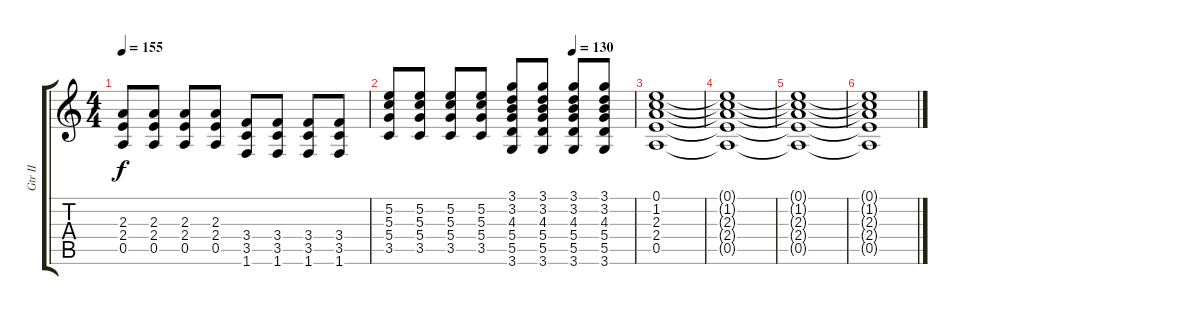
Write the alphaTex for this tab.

\track ("Gtr II" "Gtr II") {instrument overdrivenguitar}
\staff {score tabs}
\tuning (E4 B3 G3 D3 A2 E2) {hide}
\ts (4 4)
\tempo 155
\clef g2
\ks c
(2.3 2.4 0.5).8{dy f} (2.3 2.4 0.5).8 (2.3 2.4 0.5).8 (2.3 2.4 0.5).8 (3.4 3.5 1.6).8 (3.4 3.5 1.6).8 (3.4 3.5 1.6).8 (3.4 3.5 1.6).8 |
\tempo (130 0.75)
(5.2 5.3 5.4 3.5).8 (5.2 5.3 5.4 3.5).8 (5.2 5.3 5.4 3.5).8 (5.2 5.3 5.4 3.5).8 (3.1 3.2 4.3 5.4 5.5 3.6).8 (3.1 3.2 4.3 5.4 5.5 3.6).8 (3.1 3.2 4.3 5.4 5.5 3.6).8 (3.1 3.2 4.3 5.4 5.5 3.6).8 |
(0.1 1.2 2.3 2.4 0.5).1 |
(0.1{t} 1.2{t} 2.3{t} 2.4{t} 0.5{t}).1 |
(0.1{t} 1.2{t} 2.3{t} 2.4{t} 0.5{t}).1 |
(0.1{t} 1.2{t} 2.3{t} 2.4{t} 0.5{t}).1
